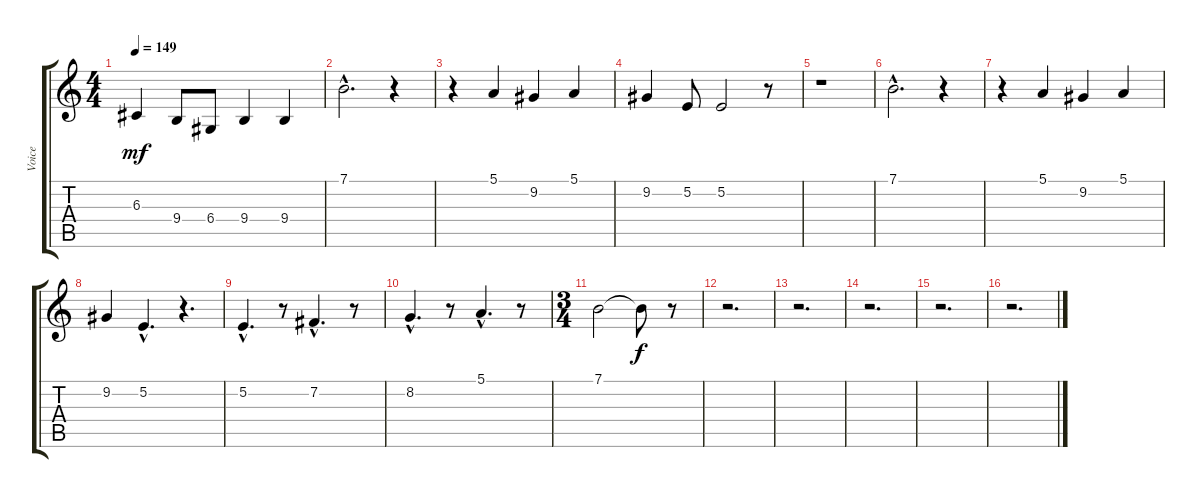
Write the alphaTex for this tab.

\track ("Voice" "Voice") {instrument lead6voice}
\staff {score tabs}
\tuning (E4 B3 G3 D3 A2 E2) {hide}
\ts (4 4)
\tempo 149
\clef g2
\ks c
6.3.4{dy mf} 9.4.8 6.4.8 9.4.4 9.4.4 |
7.1{hac}.2{d} r.4 |
r.4 5.1.4 9.2.4 5.1.4 |
9.2.4 5.2.8 5.2.2 r.8 |
r.1 |
7.1{hac}.2{d} r.4 |
r.4 5.1.4 9.2.4 5.1.4 |
9.2.4 5.2{hac}.4{d} r.4{d} |
5.2{hac}.4{d} r.8 7.2{hac}.4{d} r.8 |
8.2{hac}.4{d} r.8 5.1{hac}.4{d} r.8 |
\ts (3 4)
7.1.2 7.1{t}.8{dy f} r.8 |
r.2{d} |
r.2{d} |
r.2{d} |
r.2{d} |
r.2{d}
